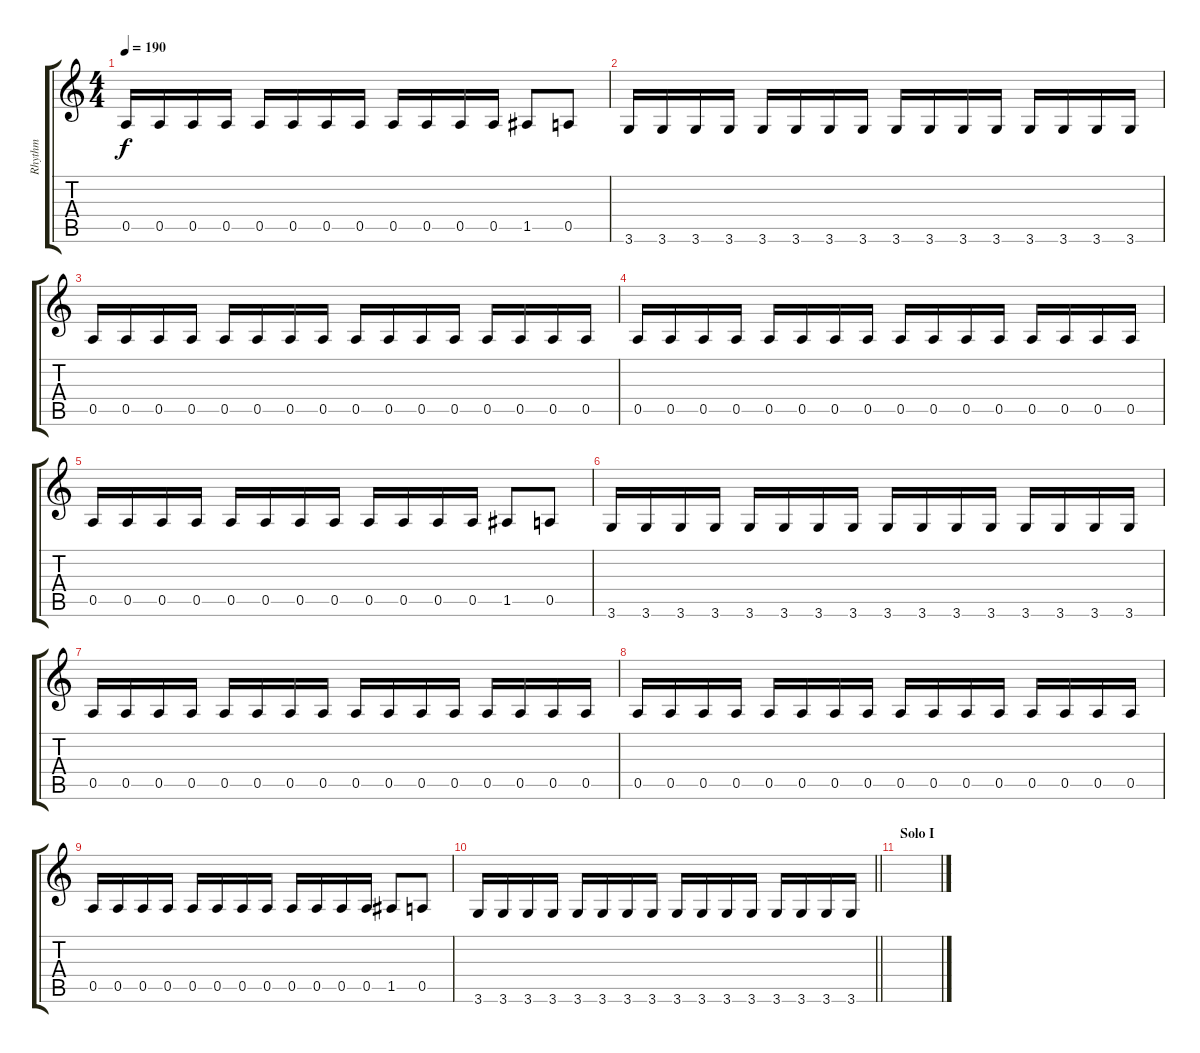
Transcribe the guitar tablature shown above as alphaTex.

\track ("Rhythm" "Rhythm") {instrument distortionguitar}
\staff {score tabs}
\tuning (E4 B3 G3 D3 A2 E2) {hide}
\ts (4 4)
\tempo 190
\clef g2
\ks c
0.5.16{dy f} 0.5.16 0.5.16 0.5.16 0.5.16 0.5.16 0.5.16 0.5.16 0.5.16 0.5.16 0.5.16 0.5.16 1.5.8 0.5.8 |
3.6.16 3.6.16 3.6.16 3.6.16 3.6.16 3.6.16 3.6.16 3.6.16 3.6.16 3.6.16 3.6.16 3.6.16 3.6.16 3.6.16 3.6.16 3.6.16 |
0.5.16 0.5.16 0.5.16 0.5.16 0.5.16 0.5.16 0.5.16 0.5.16 0.5.16 0.5.16 0.5.16 0.5.16 0.5.16 0.5.16 0.5.16 0.5.16 |
0.5.16 0.5.16 0.5.16 0.5.16 0.5.16 0.5.16 0.5.16 0.5.16 0.5.16 0.5.16 0.5.16 0.5.16 0.5.16 0.5.16 0.5.16 0.5.16 |
0.5.16 0.5.16 0.5.16 0.5.16 0.5.16 0.5.16 0.5.16 0.5.16 0.5.16 0.5.16 0.5.16 0.5.16 1.5.8 0.5.8 |
3.6.16 3.6.16 3.6.16 3.6.16 3.6.16 3.6.16 3.6.16 3.6.16 3.6.16 3.6.16 3.6.16 3.6.16 3.6.16 3.6.16 3.6.16 3.6.16 |
0.5.16 0.5.16 0.5.16 0.5.16 0.5.16 0.5.16 0.5.16 0.5.16 0.5.16 0.5.16 0.5.16 0.5.16 0.5.16 0.5.16 0.5.16 0.5.16 |
0.5.16 0.5.16 0.5.16 0.5.16 0.5.16 0.5.16 0.5.16 0.5.16 0.5.16 0.5.16 0.5.16 0.5.16 0.5.16 0.5.16 0.5.16 0.5.16 |
0.5.16 0.5.16 0.5.16 0.5.16 0.5.16 0.5.16 0.5.16 0.5.16 0.5.16 0.5.16 0.5.16 0.5.16 1.5.8 0.5.8 |
\barLineRight lightlight
3.6.16 3.6.16 3.6.16 3.6.16 3.6.16 3.6.16 3.6.16 3.6.16 3.6.16 3.6.16 3.6.16 3.6.16 3.6.16 3.6.16 3.6.16 3.6.16 |
\section ("" "Solo I")
